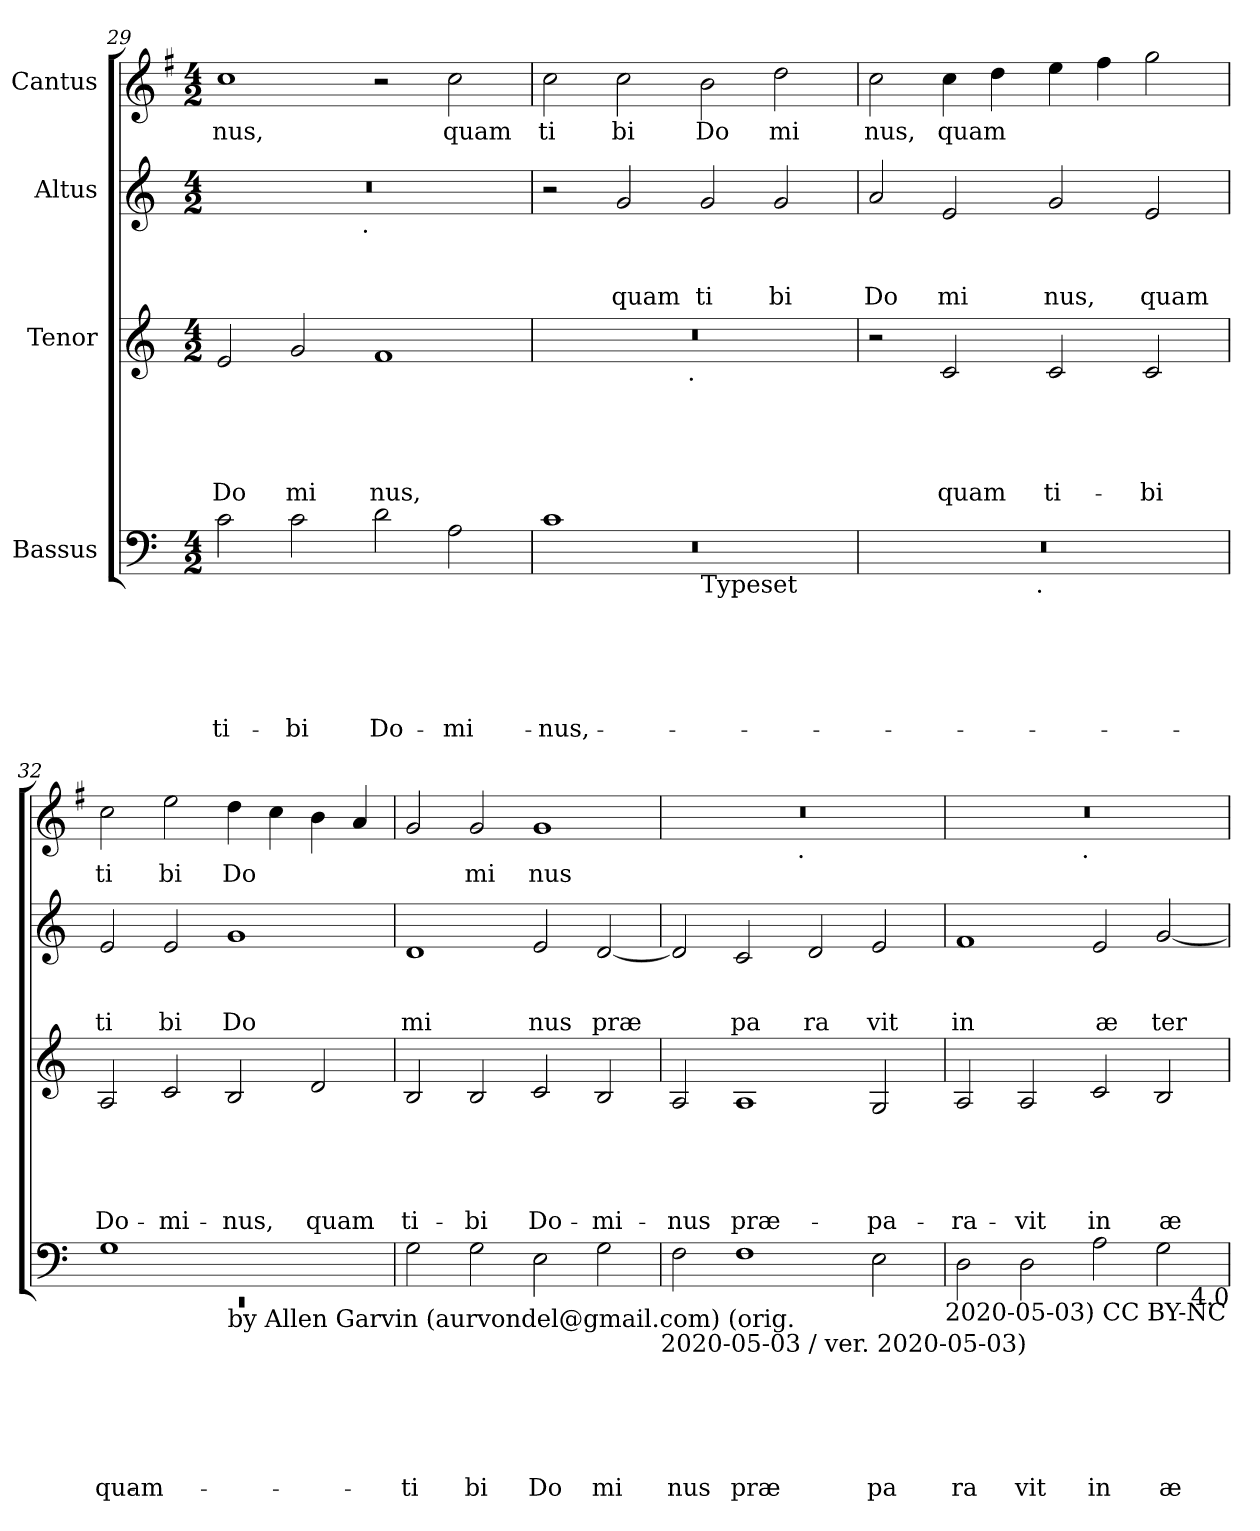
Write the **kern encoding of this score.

**kern	**text	**text	**text	**text	**text	**text	**kern	**text	**text	**text	**text	**text	**kern	**text	**text	**text	**kern	**text
*part4	*part4	*part4	*part4	*part4	*part4	*part4	*part3	*part3	*part3	*part3	*part3	*part3	*part2	*part2	*part2	*part2	*part1	*part1
*staff4	*staff4	*staff4	*staff4	*staff4	*staff4	*staff4	*staff3	*staff3	*staff3	*staff3	*staff3	*staff3	*staff2	*staff2	*staff2	*staff2	*staff1	*staff1
*I"Bassus	*	*	*	*	*	*	*I"Tenor	*	*	*	*	*	*I"Altus	*	*	*	*I"Cantus	*
*clefF4	*	*	*	*	*	*	*clefG2	*	*	*	*	*	*clefG2	*	*	*	*clefG2	*
*	*	*	*	*	*	*	*	*	*	*	*	*	*	*	*	*	*ITrd-3c-5	*
*k[]	*	*	*	*	*	*	*k[]	*	*	*	*	*	*k[]	*	*	*	*k[]	*
*C:	*	*	*	*	*	*	*C:	*	*	*	*	*	*C:	*	*	*	*C:	*
*M4/2	*	*	*	*	*	*	*M4/2	*	*	*	*	*	*M4/2	*	*	*	*M4/2	*
=29	=29	=29	=29	=29	=29	=29	=29	=29	=29	=29	=29	=29	=29	=29	=29	=29	=29	=29
!	!	!	!	!	!	!LO:LY:b	!	!	!	!	!	!LO:LY:b	!	!	!	!	!	!LO:LY:b
*	*	*	*	*	*	*	*	*	*	*	*	*	*^	*	*	*	*	*
2c\	.	.	.	.	.	ti-	2e/	.	.	.	.	Do	0r	2ryy	.	.	.	1ff	nus,
!	!	!	!	!	!	!LO:LY:b	!	!	!	!	!	!LO:LY:b	!	!	!	!	!	!	!
2c\	.	.	.	.	.	-bi	2g/	.	.	.	.	mi	.	4...ryy	.	.	.	.	.
!	!	!	!	!	!	!	!	!	!	!	!	!	!	!LO:TX:b:t=.	!	!	!	!	!
.	.	.	.	.	.	.	.	.	.	.	.	.	.	1ryy	.	.	.	.	.
!	!	!	!	!	!	!LO:LY:b	!	!	!	!	!	!LO:LY:b	!	!	!	!	!	!	!
2d\	.	.	.	.	.	Do-	1f	.	.	.	.	nus,	.	.	.	.	.	2r	.
!	!	!	!	!	!	!LO:LY:b	!	!	!	!	!	!	!	!	!	!	!	!	!LO:LY:b
2A\	.	.	.	.	.	-mi-	.	.	.	.	.	.	.	.	.	.	.	2ff\	quam
.	.	.	.	.	.	.	.	.	.	.	.	.	.	32ryy	.	.	.	.	.
!!LO:LB:g=z
=30	=30	=30	=30	=30	=30	=30	=30	=30	=30	=30	=30	=30	=30	=30	=30	=30	=30	=30	=30
*^	*	*	*	*	*	*	*	*	*	*	*	*	*	*	*	*	*	*	*
*	*^	*	*	*	*	*	*	*	*	*	*	*	*	*	*	*	*	*	*	*
!	!	!LO:N:vis=1	!	!	!	!	!	!LO:LY:b	!	!	!	!	!	!	!	!	!	!	!	!	!LO:LY:b
*	*	*	*	*	*	*	*	*	*^	*	*	*	*	*	*v	*v	*	*	*	*	*
0ryy	1c	0r	.	.	.	.	.	-nus,	0r	2ryy	.	.	.	.	.	2r	.	.	.	2ff\	ti
!	!	!	!	!	!	!	!	!	!	!	!	!	!	!	!	!	!	!	!LO:LY:b	!	!LO:LY:b
.	.	.	.	.	.	.	.	.	.	4...ryy	.	.	.	.	.	2g/	.	.	quam	2ff\	bi
!	!	!	!	!	!	!	!	!	!	!LO:TX:b:t=.	!	!	!	!	!	!	!	!	!	!	!
.	.	.	.	.	.	.	.	.	.	1ryy	.	.	.	.	.	.	.	.	.	.	.
!	!LO:TX:b:t=Typeset	!	!	!	!	!	!	!	!	!	!	!	!	!	!	!	!	!	!	!	!
!	!	!	!	!	!	!	!	!	!	!	!	!	!	!	!	!	!	!	!LO:LY:b	!	!LO:LY:b
.	1ryy	.	.	.	.	.	.	.	.	.	.	.	.	.	.	2g/	.	.	ti	2ee\	Do
!	!	!	!	!	!	!	!	!	!	!	!	!	!	!	!	!	!	!	!LO:LY:b	!	!LO:LY:b
.	.	.	.	.	.	.	.	.	.	.	.	.	.	.	.	2g/	.	.	bi	2gg\	mi
.	.	.	.	.	.	.	.	.	.	32ryy	.	.	.	.	.	.	.	.	.	.	.
=31	=31	=31	=31	=31	=31	=31	=31	=31	=31	=31	=31	=31	=31	=31	=31	=31	=31	=31	=31	=31	=31
!	!	!	!	!	!	!	!	!	!	!	!	!	!	!	!	!	!	!	!LO:LY:b	!	!LO:LY:b
*	*v	*v	*	*	*	*	*	*	*	*	*	*	*	*	*	*	*	*	*	*	*
*	*	*	*	*	*	*	*	*v	*v	*	*	*	*	*	*	*	*	*	*	*
0r	2ryy	.	.	.	.	.	.	2r	.	.	.	.	.	2a/	.	.	Do	2ff\	nus,
!	!	!	!	!	!	!	!	!	!	!	!	!	!LO:LY:b	!	!	!	!LO:LY:b	!	!LO:LY:b
.	4...ryy	.	.	.	.	.	.	2c/	.	.	.	.	quam	2e/	.	.	mi	4ff\	quam
.	.	.	.	.	.	.	.	.	.	.	.	.	.	.	.	.	.	4gg\	.
!	!LO:TX:b:t=.	!	!	!	!	!	!	!	!	!	!	!	!	!	!	!	!	!	!
.	1ryy	.	.	.	.	.	.	.	.	.	.	.	.	.	.	.	.	.	.
!	!	!	!	!	!	!	!	!	!	!	!	!	!LO:LY:b	!	!	!	!LO:LY:b	!	!
.	.	.	.	.	.	.	.	2c/	.	.	.	.	ti-	2g/	.	.	nus,	4aa\	.
.	.	.	.	.	.	.	.	.	.	.	.	.	.	.	.	.	.	4bb\	.
!	!	!	!	!	!	!	!	!	!	!	!	!	!LO:LY:b	!	!	!	!LO:LY:b	!	!
.	.	.	.	.	.	.	.	2c/	.	.	.	.	-bi	2e/	.	.	quam	2ccc\	.
.	32ryy	.	.	.	.	.	.	.	.	.	.	.	.	.	.	.	.	.	.
=32	=32	=32	=32	=32	=32	=32	=32	=32	=32	=32	=32	=32	=32	=32	=32	=32	=32	=32	=32
!	!LO:N:vis=1	!	!	!	!	!	!LO:LY:b	!	!	!	!	!	!LO:LY:b	!	!	!	!LO:LY:b	!	!LO:LY:b
*	*^	*	*	*	*	*	*	*	*	*	*	*	*	*	*	*	*	*	*
0ryy	0rEE	1G	.	.	.	.	.	quam	2A/	.	.	.	.	Do-	2e/	.	.	ti	2ff\	ti
!	!	!	!	!	!	!	!	!	!	!	!	!	!	!LO:LY:b	!	!	!	!LO:LY:b	!	!LO:LY:b
.	.	.	.	.	.	.	.	.	2c/	.	.	.	.	-mi-	2e/	.	.	bi	2aa\	bi
!	!	!LO:TX:b:t=by Allen Garvin (aurvondel@gmail.com) (orig.	!	!	!	!	!	!	!	!	!	!	!	!	!	!	!	!	!	!
!	!	!	!	!	!	!	!	!	!	!	!	!	!	!LO:LY:b	!	!	!	!LO:LY:b	!	!LO:LY:b
.	.	1ryy	.	.	.	.	.	.	2B/	.	.	.	.	-nus,	1g	.	.	Do	4gg\	Do
.	.	.	.	.	.	.	.	.	.	.	.	.	.	.	.	.	.	.	4ff\	.
!	!	!	!	!	!	!	!	!	!	!	!	!	!	!LO:LY:b	!	!	!	!	!	!
.	.	.	.	.	.	.	.	.	2d/	.	.	.	.	quam	.	.	.	.	4ee\	.
.	.	.	.	.	.	.	.	.	.	.	.	.	.	.	.	.	.	.	4dd/	.
*v	*v	*v	*	*	*	*	*	*	*	*	*	*	*	*	*	*	*	*	*	*
=33	=33	=33	=33	=33	=33	=33	=33	=33	=33	=33	=33	=33	=33	=33	=33	=33	=33	=33
!	!	!	!	!	!	!LO:LY:b	!	!	!	!	!	!LO:LY:b	!	!	!	!LO:LY:b	!	!
2G\	.	.	.	.	.	ti	2B/	.	.	.	.	ti-	1d	.	.	mi	2cc/	.
!	!	!	!	!	!	!LO:LY:b	!	!	!	!	!	!LO:LY:b	!	!	!	!	!	!LO:LY:b
2G\	.	.	.	.	.	bi	2B/	.	.	.	.	-bi	.	.	.	.	2cc/	mi
!	!	!	!	!	!	!LO:LY:b	!	!	!	!	!	!LO:LY:b	!	!	!	!LO:LY:b	!	!LO:LY:b
2E\	.	.	.	.	.	Do	2c/	.	.	.	.	Do-	2e/	.	.	nus	1cc	nus
!	!	!	!	!	!	!LO:LY:b	!	!	!	!	!	!LO:LY:b	!	!	!	!LO:LY:b	!	!
2G\	.	.	.	.	.	mi	2B/	.	.	.	.	-mi-	[<2d/	.	.	præ	.	.
!LO:TX:b:t=2020-05-03 / ver. 2020-05-03)	!	!	!	!	!	!	!	!	!	!	!	!	!	!	!	!	!	!
=34	=34	=34	=34	=34	=34	=34	=34	=34	=34	=34	=34	=34	=34	=34	=34	=34	=34	=34
!	!	!	!	!	!	!LO:LY:b	!	!	!	!	!	!LO:LY:b	!	!	!	!	!	!
*	*	*	*	*	*	*	*	*	*	*	*	*	*	*	*	*	*^	*
2F\	.	.	.	.	.	nus	2A/	.	.	.	.	-nus	2d/]	.	.	.	0r	2ryy	.
!	!	!	!	!	!	!LO:LY:b	!	!	!	!	!	!LO:LY:b	!	!	!	!LO:LY:b	!	!	!
1F	.	.	.	.	.	præ	1A	.	.	.	.	præ-	2c/	.	.	pa	.	4...ryy	.
!	!	!	!	!	!	!	!	!	!	!	!	!	!	!	!	!	!	!LO:TX:b:t=.	!
.	.	.	.	.	.	.	.	.	.	.	.	.	.	.	.	.	.	1ryy	.
!	!	!	!	!	!	!	!	!	!	!	!	!	!	!	!	!LO:LY:b	!	!	!
.	.	.	.	.	.	.	.	.	.	.	.	.	2d/	.	.	ra	.	.	.
!	!	!	!	!	!	!LO:LY:b	!	!	!	!	!	!LO:LY:b	!	!	!	!LO:LY:b	!	!	!
2E\	.	.	.	.	.	pa	2G/	.	.	.	.	-pa-	2e/	.	.	vit	.	.	.
.	.	.	.	.	.	.	.	.	.	.	.	.	.	.	.	.	.	32ryy	.
!LO:TX:b:t=2020-05-03) CC BY-NC	!	!	!	!	!	!	!	!	!	!	!	!	!	!	!	!	!	!	!
=35	=35	=35	=35	=35	=35	=35	=35	=35	=35	=35	=35	=35	=35	=35	=35	=35	=35	=35	=35
!	!	!	!	!	!	!LO:LY:b	!	!	!	!	!	!LO:LY:b	!	!	!	!LO:LY:b	!	!	!
2D\	.	.	.	.	.	ra	2A/	.	.	.	.	-ra-	1f	.	.	in	0r	2ryy	.
!	!	!	!	!	!	!LO:LY:b	!	!	!	!	!	!LO:LY:b	!	!	!	!	!	!	!
2D\	.	.	.	.	.	vit	2A/	.	.	.	.	-vit	.	.	.	.	.	4...ryy	.
!	!	!	!	!	!	!	!	!	!	!	!	!	!	!	!	!	!	!LO:TX:b:t=.	!
.	.	.	.	.	.	.	.	.	.	.	.	.	.	.	.	.	.	1ryy	.
!	!	!	!	!	!	!LO:LY:b	!	!	!	!	!	!LO:LY:b	!	!	!	!LO:LY:b	!	!	!
2A\	.	.	.	.	.	in	2c/	.	.	.	.	in	2e/	.	.	æ	.	.	.
!	!	!	!	!	!	!LO:LY:b	!	!	!	!	!	!LO:LY:b	!	!	!	!LO:LY:b	!	!	!
2G\	.	.	.	.	.	æ	2B/	.	.	.	.	æ-	[>2g/	.	.	ter	.	.	.
.	.	.	.	.	.	.	.	.	.	.	.	.	.	.	.	.	.	32ryy	.
!LO:TX:b:t=4.0	!	!	!	!	!	!	!	!	!	!	!	!	!	!	!	!	!	!	!
*	*	*	*	*	*	*	*	*	*	*	*	*	*	*	*	*	*v	*v	*
=	=	=	=	=	=	=	=	=	=	=	=	=	=	=	=	=	=	=
*-	*-	*-	*-	*-	*-	*-	*-	*-	*-	*-	*-	*-	*-	*-	*-	*-	*-	*-
